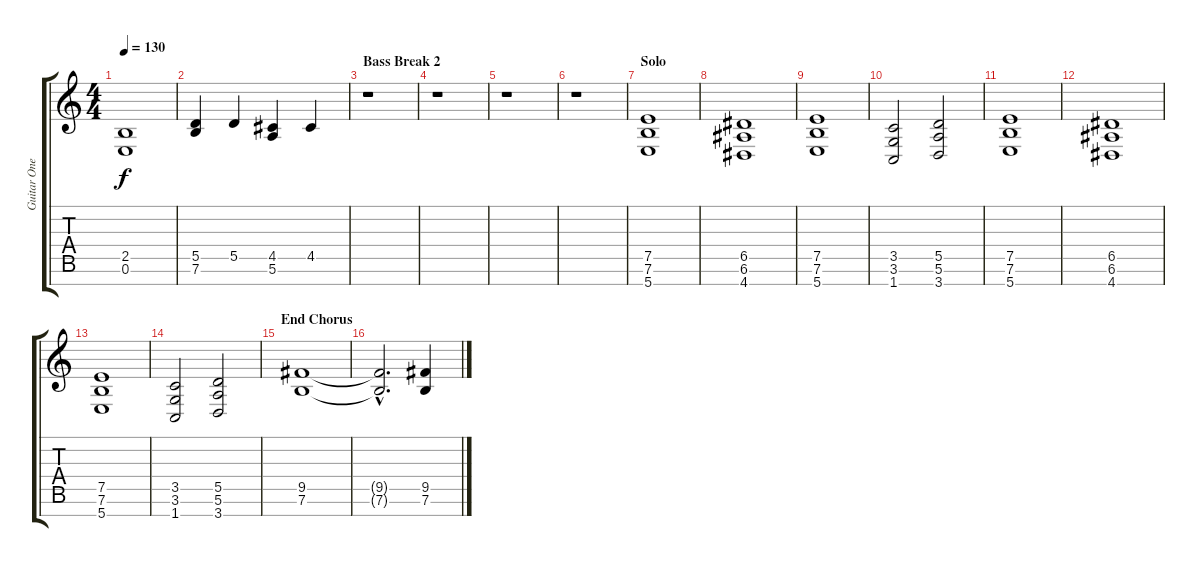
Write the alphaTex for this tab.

\track ("Guitar One" "Guitar One") {instrument distortionguitar}
\staff {score tabs}
\tuning (E4 B3 G3 D3 A2 E2 B1) {hide}
\ts (4 4)
\tempo 130
\clef g2
\ks c
(2.5 0.6).1{dy f} |
(5.5 7.6).4 5.5.4 (4.5 5.6).4 4.5.4 |
\section ("" "Bass Break 2")
r.1 |
r.1 |
r.1 |
r.1 |
\section ("" "Solo")
(7.5 7.6 5.7).1 |
(6.5 6.6 4.7).1 |
(7.5 7.6 5.7).1 |
(3.5 3.6 1.7).2 (5.5 5.6 3.7).2 |
(7.5 7.6 5.7).1 |
(6.5 6.6 4.7).1 |
(7.5 7.6 5.7).1 |
(3.5 3.6 1.7).2 (5.5 5.6 3.7).2 |
\section ("" "End Chorus")
(9.5 7.6).1 |
(9.5{hac t} 7.6{hac t}).2{d} (9.5 7.6).4
